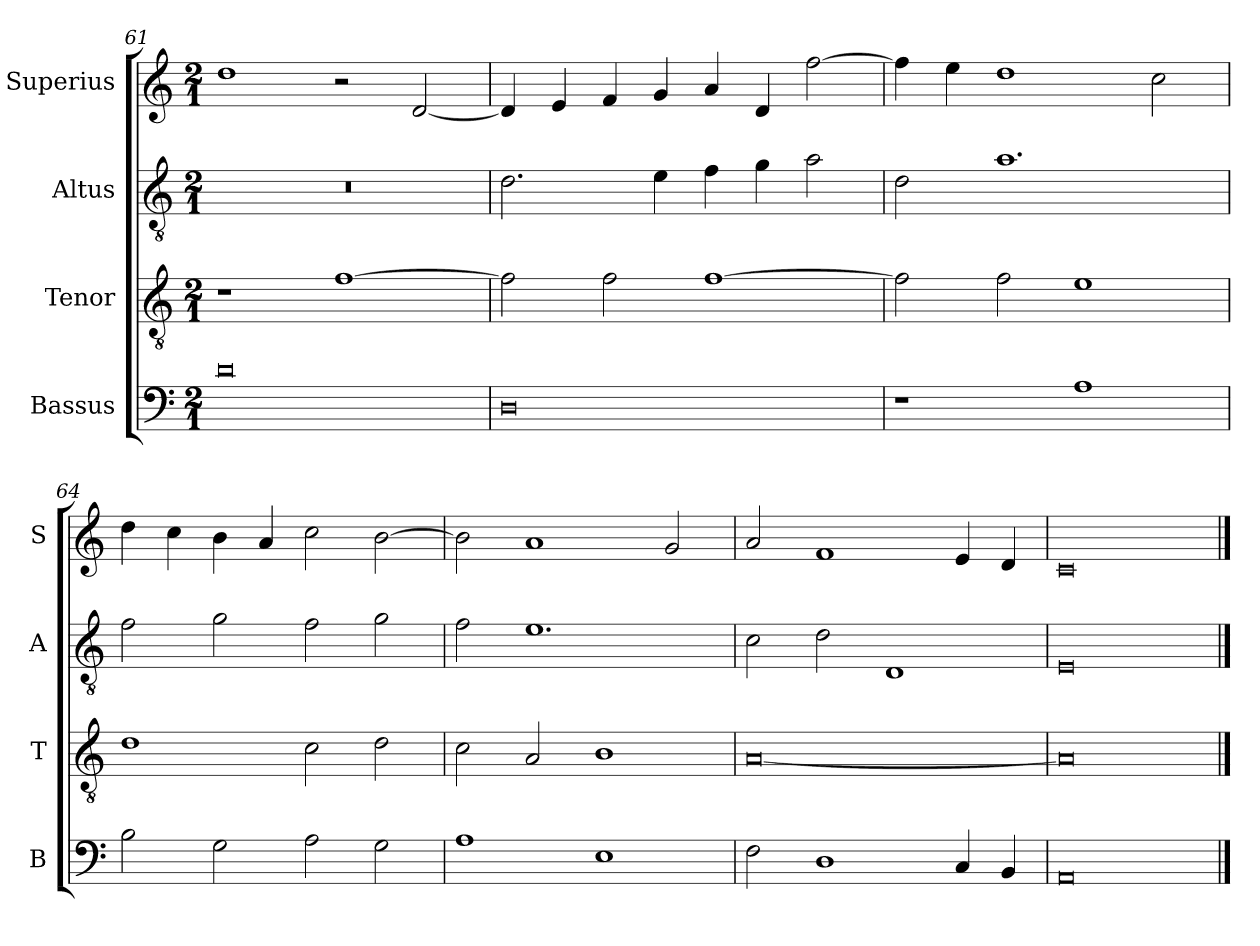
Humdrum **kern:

**kern	**kern	**kern	**kern
*part4	*part3	*part2	*part1
*staff4	*staff3	*staff2	*staff1
*I"Bassus	*I"Tenor	*I"Altus	*I"Superius
*I'B	*I'T	*I'A	*I'S
*clefF4	*clefGv2	*clefGv2	*clefG2
*k[]	*k[]	*k[]	*k[]
*M2/1	*M2/1	*M2/1	*M2/1
=61	=61	=61	=61
0d	1r	0r	1dd
.	[1f	.	2r
.	.	.	[2d/
=62	=62	=62	=62
0D	2f\]	2.d\	4d/]
.	.	.	4e/
.	2f\	.	4f/
.	.	4e\	4g/
.	[1f	4f\	4a/
.	.	4g\	4d/
.	.	2a\	[2ff\
=63	=63	=63	=63
1r	2f\]	2d\	4ff\]
.	.	.	4ee\
.	2f\	1.a	1dd
1A	1e	.	.
.	.	.	2cc\
=64	=64	=64	=64
2B\	1d	2f\	4dd\
.	.	.	4cc\
2G\	.	2g\	4b\
.	.	.	4a/
2A\	2c\	2f\	2cc\
2G\	2d\	2g\	[2b\
=65	=65	=65	=65
1A	2c\	2f\	2b\]
.	2A/	1.e	1a
1E	1B	.	.
.	.	.	2g/
=66	=66	=66	=66
2F\	[0A	2c\	2a/
1D	.	2d\	1f
.	.	1D	.
4C/	.	.	4e/
4BB/	.	.	4d/
=67	=67	=67	=67
0AA	0A]	0E	0c
==	==	==	==
*-	*-	*-	*-
